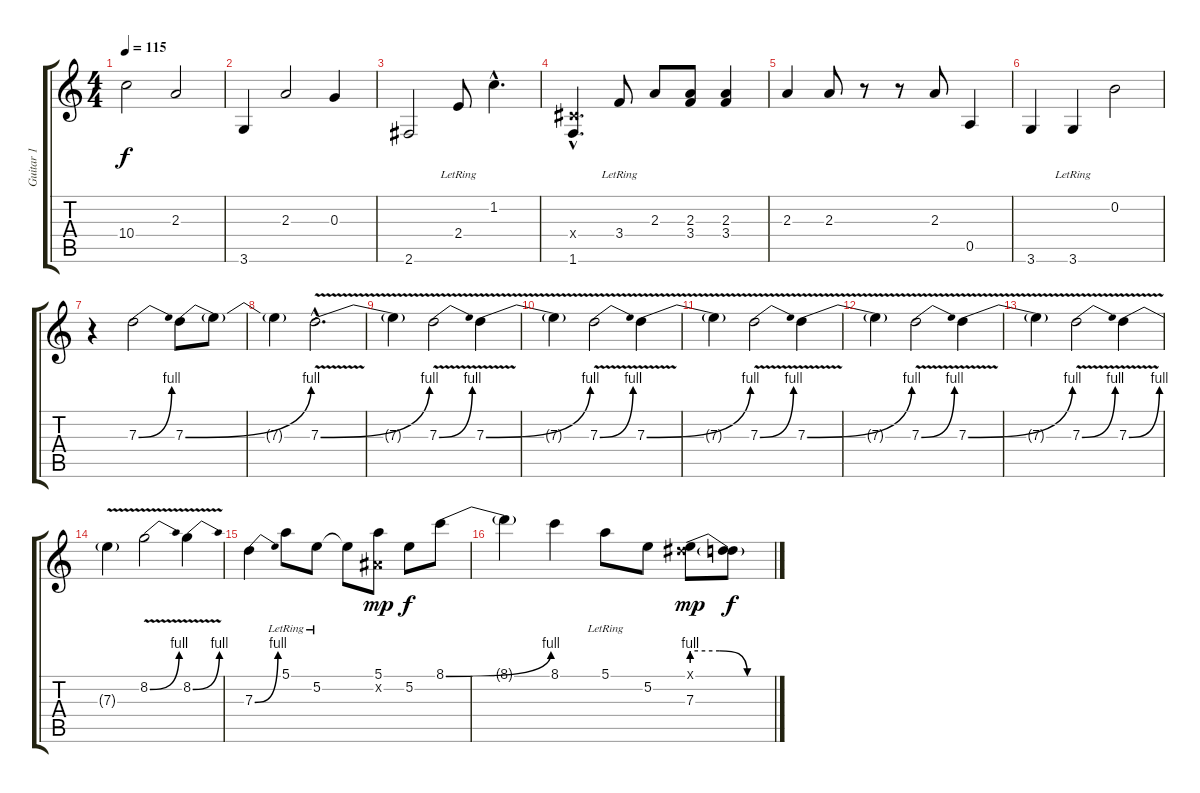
\track ("Guitar 1" "Guitar 1") {instrument overdrivenguitar}
\staff {score tabs}
\tuning (E4 B3 G3 D3 A2 E2) {hide}
\ts (4 4)
\tempo 115
\clef g2
\ks c
10.4.2{dy f} 2.3.2{volume 8} |
3.6.4 2.3.2 0.3.4 |
2.6.2 2.4{lr}.8 1.2{hac}.4{d} |
(-1.4{hac x} 1.6{hac}).4{d} 3.4{lr}.8 2.3.8 (2.3 3.4).8 (2.3 3.4).4 |
2.3.4 2.3.8 r.8 r.8 2.3.8 0.5.4 |
3.6.4 3.6{lr}.4 0.2.2 |
r.4 7.3{be (bend 0 0 60 4)}.2{volume 13} 7.3{be (bend 0 0 60 4)}.8 7.3{t}.8 |
7.3{t}.4 7.3{be (bend 0 0 60 4) v hac}.2{d} |
7.3{t}.4 7.3{be (bend 0 0 60 4) v}.2 7.3{be (bend 0 0 60 4) v}.4 |
7.3{t}.4 7.3{be (bend 0 0 60 4) v}.2 7.3{be (bend 0 0 60 4) v}.4 |
7.3{t}.4 7.3{be (bend 0 0 60 4) v}.2 7.3{be (bend 0 0 60 4) v}.4 |
7.3{t}.4 7.3{be (bend 0 0 60 4) v}.2 7.3{be (bend 0 0 60 4) v}.4 |
7.3{t}.4 7.3{be (bend 0 0 60 4) v}.2 7.3{be (bend 0 0 60 4) v}.4 |
7.3{t}.4 8.2{be (bend 0 0 60 4) v}.2 8.2{be (bend 0 0 60 4) v}.4 |
7.3{be (bend 0 0 60 4)}.4 5.1{lr}.8 5.2{lr}.8 5.2{t}.8 (5.1 -1.2{x}).8{dy mp} 5.2.8{dy f} 8.1{be (bend 0 0 60 4)}.8 |
8.1{t}.4 8.1.4 5.1{lr}.8 5.2.8 (-1.1{x} 7.3{be (custom 0 4 20 4 40 0 60 0)}).8{dy mp} (-1.1{t} 7.3{t}).8{dy f}
